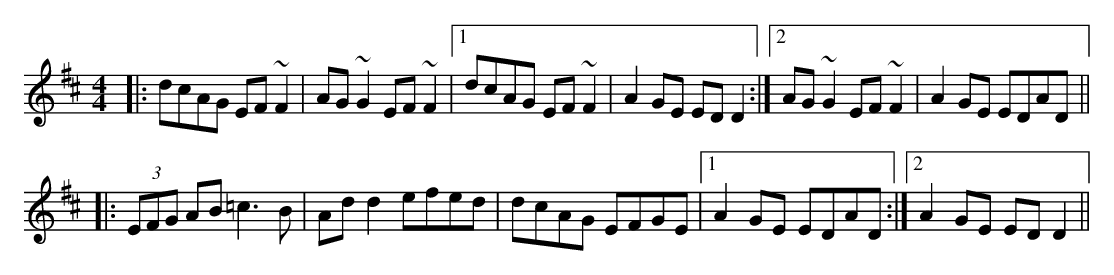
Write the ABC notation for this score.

X:1
M:4/4
K:D
|:dcAG EF~F2|AG~G2 EF~F2|1 dcAG EF~F2|A2GE EDD2:|2 AG~G2 EF~F2|A2GE EDAD||
|:(3EFG AB =c3B|Add2 efed|dcAG EFGE|1 A2GE EDAD:|2 A2GE EDD2||
